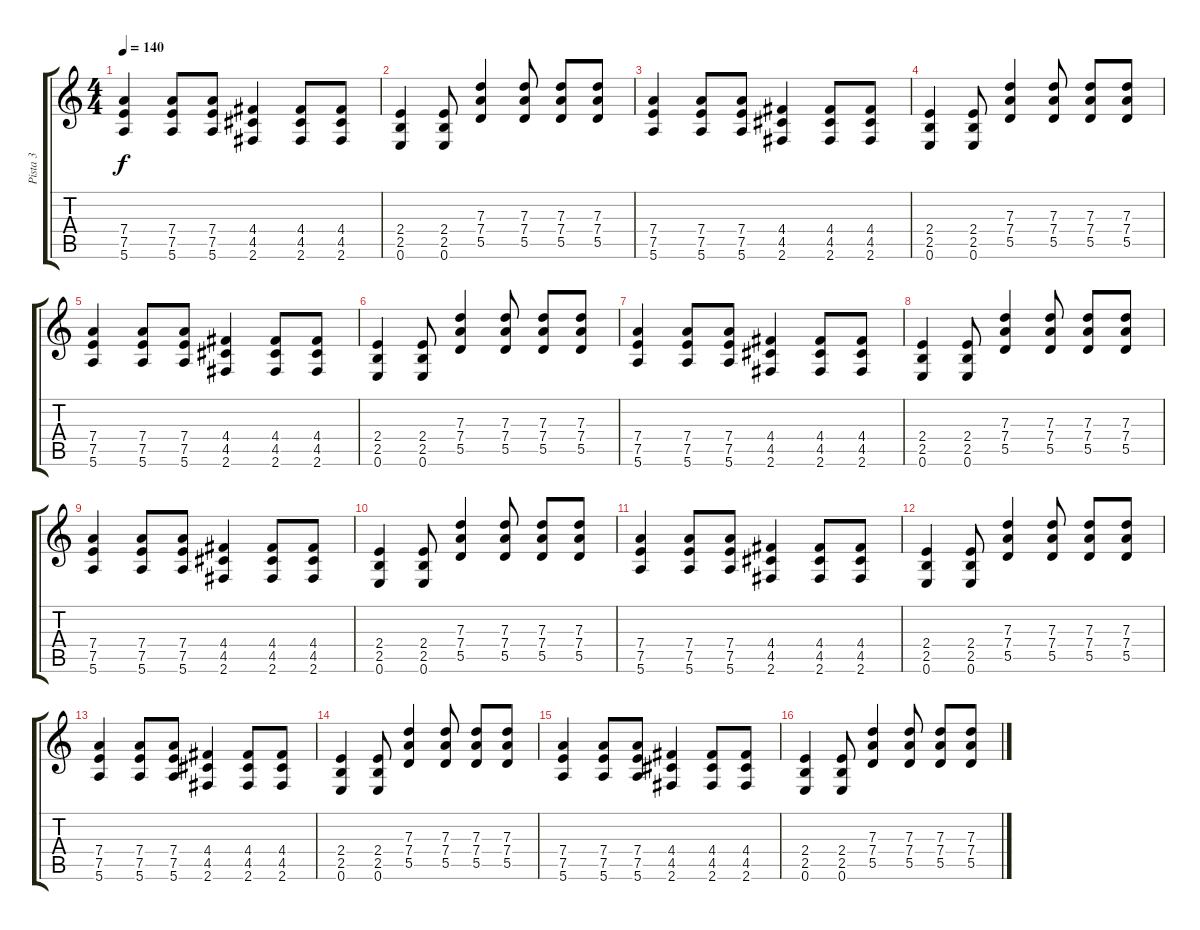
\track ("Pista 3" "Pista 3") {instrument distortionguitar}
\staff {score tabs}
\tuning (E4 B3 G3 D3 A2 E2) {hide}
\ts (4 4)
\tempo 140
\clef g2
\ks c
(7.4 7.5 5.6).4{dy f} (7.4 7.5 5.6).8 (7.4 7.5 5.6).8 (4.4 4.5 2.6).4 (4.4 4.5 2.6).8 (4.4 4.5 2.6).8 |
(2.4 2.5 0.6).4 (2.4 2.5 0.6).8 (7.3 7.4 5.5).4 (7.3 7.4 5.5).8 (7.3 7.4 5.5).8 (7.3 7.4 5.5).8 |
(7.4 7.5 5.6).4 (7.4 7.5 5.6).8 (7.4 7.5 5.6).8 (4.4 4.5 2.6).4 (4.4 4.5 2.6).8 (4.4 4.5 2.6).8 |
(2.4 2.5 0.6).4 (2.4 2.5 0.6).8 (7.3 7.4 5.5).4 (7.3 7.4 5.5).8 (7.3 7.4 5.5).8 (7.3 7.4 5.5).8 |
(7.4 7.5 5.6).4 (7.4 7.5 5.6).8 (7.4 7.5 5.6).8 (4.4 4.5 2.6).4 (4.4 4.5 2.6).8 (4.4 4.5 2.6).8 |
(2.4 2.5 0.6).4 (2.4 2.5 0.6).8 (7.3 7.4 5.5).4 (7.3 7.4 5.5).8 (7.3 7.4 5.5).8 (7.3 7.4 5.5).8 |
(7.4 7.5 5.6).4 (7.4 7.5 5.6).8 (7.4 7.5 5.6).8 (4.4 4.5 2.6).4 (4.4 4.5 2.6).8 (4.4 4.5 2.6).8 |
(2.4 2.5 0.6).4 (2.4 2.5 0.6).8 (7.3 7.4 5.5).4 (7.3 7.4 5.5).8 (7.3 7.4 5.5).8 (7.3 7.4 5.5).8 |
(7.4 7.5 5.6).4 (7.4 7.5 5.6).8 (7.4 7.5 5.6).8 (4.4 4.5 2.6).4 (4.4 4.5 2.6).8 (4.4 4.5 2.6).8 |
(2.4 2.5 0.6).4 (2.4 2.5 0.6).8 (7.3 7.4 5.5).4 (7.3 7.4 5.5).8 (7.3 7.4 5.5).8 (7.3 7.4 5.5).8 |
(7.4 7.5 5.6).4 (7.4 7.5 5.6).8 (7.4 7.5 5.6).8 (4.4 4.5 2.6).4 (4.4 4.5 2.6).8 (4.4 4.5 2.6).8 |
(2.4 2.5 0.6).4 (2.4 2.5 0.6).8 (7.3 7.4 5.5).4 (7.3 7.4 5.5).8 (7.3 7.4 5.5).8 (7.3 7.4 5.5).8 |
(7.4 7.5 5.6).4 (7.4 7.5 5.6).8 (7.4 7.5 5.6).8 (4.4 4.5 2.6).4 (4.4 4.5 2.6).8 (4.4 4.5 2.6).8 |
(2.4 2.5 0.6).4 (2.4 2.5 0.6).8 (7.3 7.4 5.5).4 (7.3 7.4 5.5).8 (7.3 7.4 5.5).8 (7.3 7.4 5.5).8 |
(7.4 7.5 5.6).4 (7.4 7.5 5.6).8 (7.4 7.5 5.6).8 (4.4 4.5 2.6).4 (4.4 4.5 2.6).8 (4.4 4.5 2.6).8 |
(2.4 2.5 0.6).4 (2.4 2.5 0.6).8 (7.3 7.4 5.5).4 (7.3 7.4 5.5).8 (7.3 7.4 5.5).8 (7.3 7.4 5.5).8
